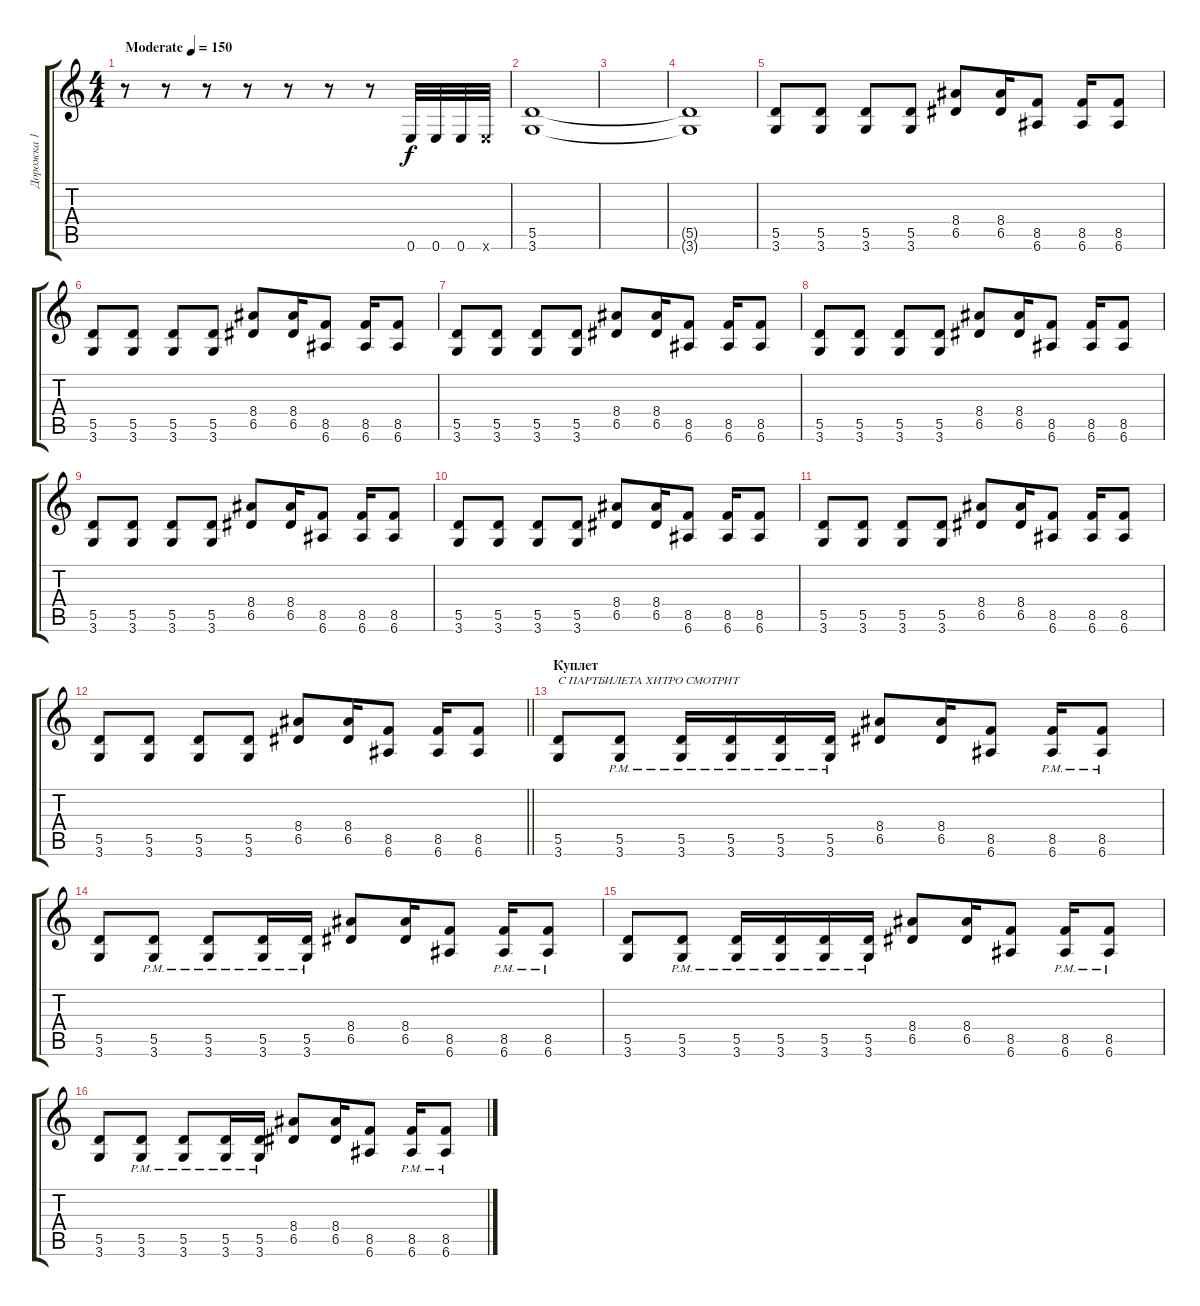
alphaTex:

\track ("Дорожка 1" "Дорожка 1") {instrument overdrivenguitar}
\staff {score tabs}
\tuning (E4 B3 G3 D3 A2 E2) {hide}
\ts (4 4)
\tempo (150 "Moderate")
\clef g2
\ks c
r.8{dy f instrument overdrivenguitar} r.8 r.8 r.8 r.8 r.8 r.8 0.6.32 0.6.32 0.6.32 0.6{x}.32 |
(5.5 3.6).1 |
|
(5.5{t} 3.6{t}).1 |
(5.5 3.6).8 (5.5 3.6).8 (5.5 3.6).8 (5.5 3.6).8 (8.4 6.5).8 (8.4 6.5).16 (8.5 6.6).8 (8.5 6.6).16 (8.5 6.6).8 |
(5.5 3.6).8 (5.5 3.6).8 (5.5 3.6).8 (5.5 3.6).8 (8.4 6.5).8 (8.4 6.5).16 (8.5 6.6).8 (8.5 6.6).16 (8.5 6.6).8 |
(5.5 3.6).8 (5.5 3.6).8 (5.5 3.6).8 (5.5 3.6).8 (8.4 6.5).8 (8.4 6.5).16 (8.5 6.6).8 (8.5 6.6).16 (8.5 6.6).8 |
(5.5 3.6).8 (5.5 3.6).8 (5.5 3.6).8 (5.5 3.6).8 (8.4 6.5).8 (8.4 6.5).16 (8.5 6.6).8 (8.5 6.6).16 (8.5 6.6).8 |
(5.5 3.6).8 (5.5 3.6).8 (5.5 3.6).8 (5.5 3.6).8 (8.4 6.5).8 (8.4 6.5).16 (8.5 6.6).8 (8.5 6.6).16 (8.5 6.6).8 |
(5.5 3.6).8 (5.5 3.6).8 (5.5 3.6).8 (5.5 3.6).8 (8.4 6.5).8 (8.4 6.5).16 (8.5 6.6).8 (8.5 6.6).16 (8.5 6.6).8 |
(5.5 3.6).8 (5.5 3.6).8 (5.5 3.6).8 (5.5 3.6).8 (8.4 6.5).8 (8.4 6.5).16 (8.5 6.6).8 (8.5 6.6).16 (8.5 6.6).8 |
\barLineRight lightlight
(5.5 3.6).8 (5.5 3.6).8 (5.5 3.6).8 (5.5 3.6).8 (8.4 6.5).8 (8.4 6.5).16 (8.5 6.6).8 (8.5 6.6).16 (8.5 6.6).8 |
\section ("" "Куплет")
(5.5 3.6).8{txt "С ПАРТБИЛЕТА ХИТРО СМОТРИТ"} (5.5{pm} 3.6{pm}).8 (5.5{pm} 3.6{pm}).16 (5.5{pm} 3.6{pm}).16 (5.5{pm} 3.6{pm}).16 (5.5{pm} 3.6{pm}).16 (8.4 6.5).8 (8.4 6.5).16 (8.5 6.6).8 (8.5{pm} 6.6{pm}).16 (8.5{pm} 6.6{pm}).8 |
(5.5 3.6).8 (5.5{pm} 3.6{pm}).8 (5.5{pm} 3.6{pm}).8 (5.5{pm} 3.6{pm}).16 (5.5{pm} 3.6{pm}).16 (8.4 6.5).8 (8.4 6.5).16 (8.5 6.6).8 (8.5{pm} 6.6{pm}).16 (8.5{pm} 6.6{pm}).8 |
(5.5 3.6).8 (5.5{pm} 3.6{pm}).8 (5.5{pm} 3.6{pm}).16 (5.5{pm} 3.6{pm}).16 (5.5{pm} 3.6{pm}).16 (5.5{pm} 3.6{pm}).16 (8.4 6.5).8 (8.4 6.5).16 (8.5 6.6).8 (8.5{pm} 6.6{pm}).16 (8.5{pm} 6.6{pm}).8 |
(5.5 3.6).8 (5.5{pm} 3.6{pm}).8 (5.5{pm} 3.6{pm}).8 (5.5{pm} 3.6{pm}).16 (5.5{pm} 3.6{pm}).16 (8.4 6.5).8 (8.4 6.5).16 (8.5 6.6).8 (8.5{pm} 6.6{pm}).16 (8.5{pm} 6.6{pm}).8
